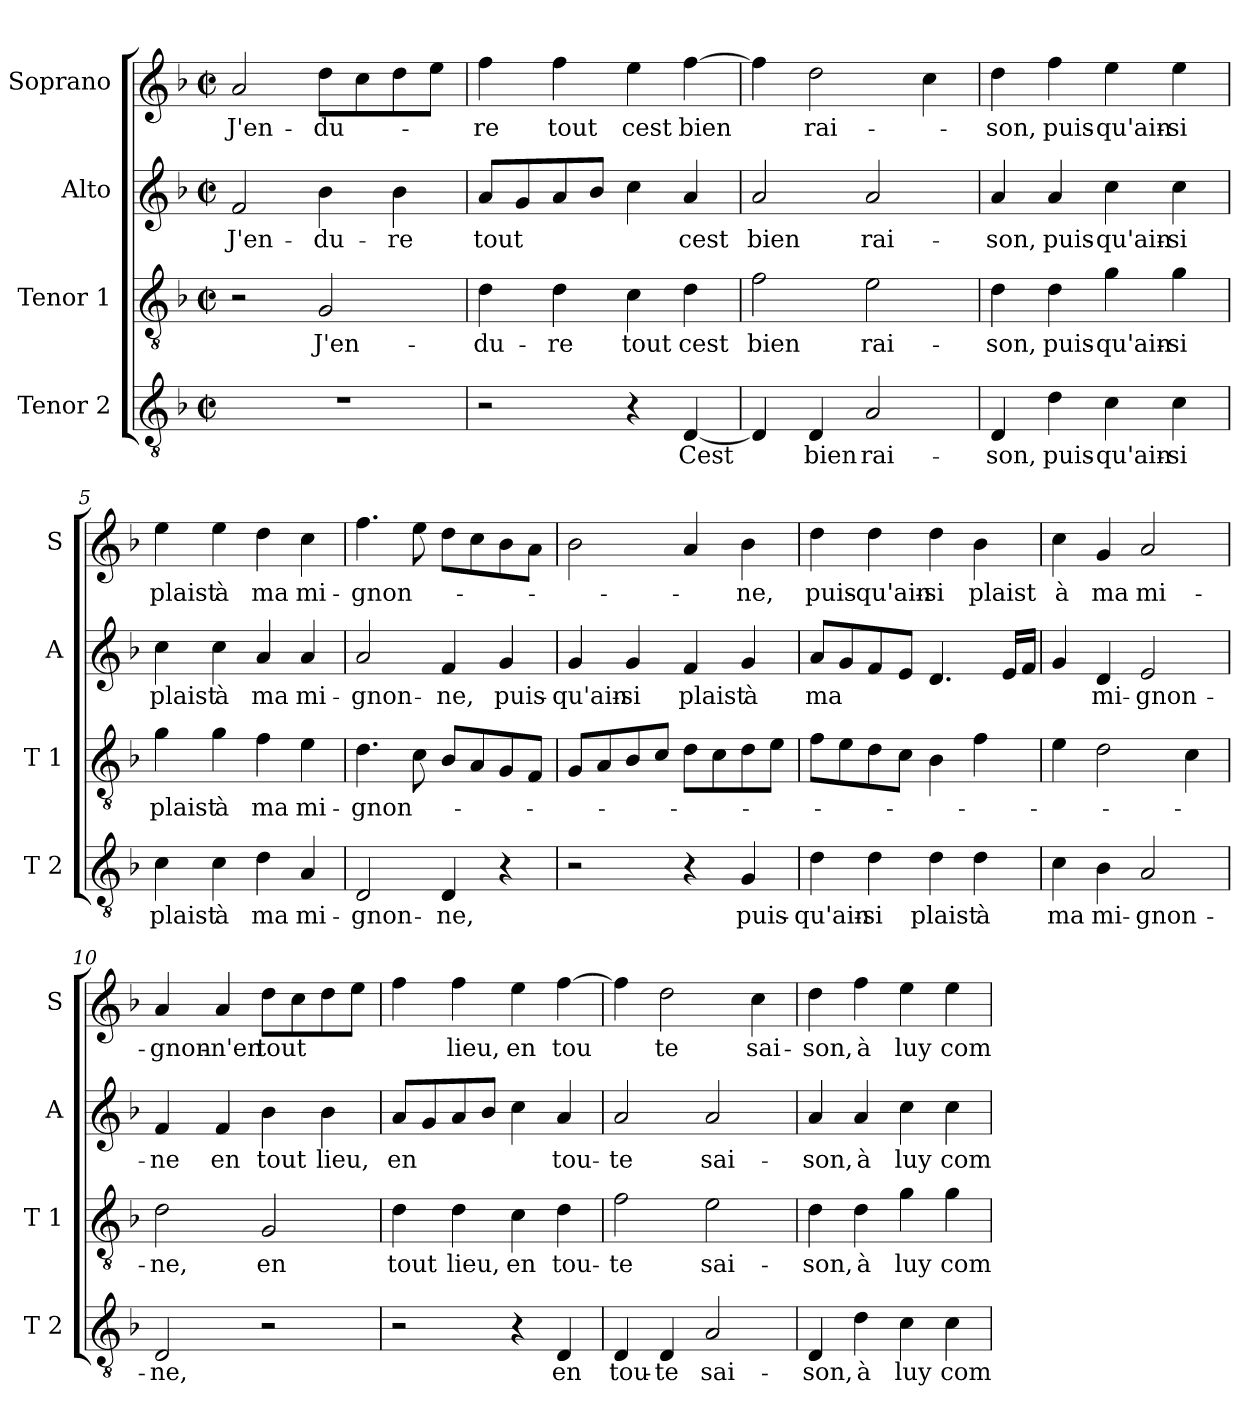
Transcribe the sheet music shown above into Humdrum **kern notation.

**kern	**text	**kern	**text	**kern	**text	**kern	**text
*part4	*part4	*part3	*part3	*part2	*part2	*part1	*part1
*staff4	*staff4	*staff3	*staff3	*staff2	*staff2	*staff1	*staff1
*I"Tenor 2	*	*I"Tenor 1	*	*I"Alto	*	*I"Soprano	*
*I'T 2	*	*I'T 1	*	*I'A	*	*I'S	*
*clefGv2	*	*clefGv2	*	*clefG2	*	*clefG2	*
*k[b-]	*	*k[b-]	*	*k[b-]	*	*k[b-]	*
*F:	*	*F:	*	*F:	*	*F:	*
*M2/2	*	*M2/2	*	*M2/2	*	*M2/2	*
*met(c|)	*	*met(c|)	*	*met(c|)	*	*met(c|)	*
=1	=1	=1	=1	=1	=1	=1	=1
!	!	!	!	!	!LO:LY:b	!	!LO:LY:b
1r	.	2r	.	2f/	J'en-	2a/	J'en-
!	!	!	!LO:LY:b	!	!LO:LY:b	!	!LO:LY:b
.	.	2G/	J'en-	4b-\	-du-	8dd\L	-du-
.	.	.	.	.	.	8cc\	.
!	!	!	!	!	!LO:LY:b	!	!
.	.	.	.	4b-\	-re	8dd\	.
.	.	.	.	.	.	8ee\J	.
=2	=2	=2	=2	=2	=2	=2	=2
!	!	!	!LO:LY:b	!	!LO:LY:b	!	!LO:LY:b
2r	.	4d\	-du-	8a/L	tout	4ff\	-re
.	.	.	.	8g/	.	.	.
!	!	!	!LO:LY:b	!	!	!	!LO:LY:b
.	.	4d\	-re	8a/	.	4ff\	tout
.	.	.	.	8b-/J	.	.	.
!	!	!	!LO:LY:b	!	!	!	!LO:LY:b
4r	.	4c\	tout	4cc\	.	4ee\	cest
!	!LO:LY:b	!	!LO:LY:b	!	!LO:LY:b	!	!LO:LY:b
[4D/	Cest	4d\	cest	4a/	cest	[4ff\	bien
=3	=3	=3	=3	=3	=3	=3	=3
!	!	!	!LO:LY:b	!	!LO:LY:b	!	!
4D/]	.	2f\	bien	2a/	bien	4ff\]	.
!	!LO:LY:b	!	!	!	!	!	!LO:LY:b
4D/	bien	.	.	.	.	2dd\	rai-
!	!LO:LY:b	!	!LO:LY:b	!	!LO:LY:b	!	!
2A/	rai-	2e\	rai-	2a/	rai-	.	.
.	.	.	.	.	.	4cc\	.
=4	=4	=4	=4	=4	=4	=4	=4
!	!LO:LY:b	!	!LO:LY:b	!	!LO:LY:b	!	!LO:LY:b
4D/	-son,	4d\	-son,	4a/	-son,	4dd\	-son,
!	!LO:LY:b	!	!LO:LY:b	!	!LO:LY:b	!	!LO:LY:b
4d\	puis-	4d\	puis-	4a/	puis-	4ff\	puis-
!	!LO:LY:b	!	!LO:LY:b	!	!LO:LY:b	!	!LO:LY:b
4c\	-qu'ain-	4g\	-qu'ain-	4cc\	-qu'ain-	4ee\	-qu'ain-
!	!LO:LY:b	!	!LO:LY:b	!	!LO:LY:b	!	!LO:LY:b
4c\	-si	4g\	-si	4cc\	-si	4ee\	-si
=5	=5	=5	=5	=5	=5	=5	=5
!	!LO:LY:b	!	!LO:LY:b	!	!LO:LY:b	!	!LO:LY:b
4c\	plaist	4g\	plaist	4cc\	plaist	4ee\	plaist
!	!LO:LY:b	!	!LO:LY:b	!	!LO:LY:b	!	!LO:LY:b
4c\	à	4g\	à	4cc\	à	4ee\	à
!	!LO:LY:b	!	!LO:LY:b	!	!LO:LY:b	!	!LO:LY:b
4d\	ma	4f\	ma	4a/	ma	4dd\	ma
!	!LO:LY:b	!	!LO:LY:b	!	!LO:LY:b	!	!LO:LY:b
4A/	mi-	4e\	mi-	4a/	mi-	4cc\	mi-
!!LO:LB:g=z
=6	=6	=6	=6	=6	=6	=6	=6
!	!LO:LY:b	!	!LO:LY:b	!	!LO:LY:b	!	!LO:LY:b
2D/	-gnon-	4.d\	-gnon-	2a/	-gnon-	4.ff\	-gnon-
.	.	8c\	.	.	.	8ee\	.
!	!LO:LY:b	!	!	!	!LO:LY:b	!	!
4D/	-ne,	8B-/L	.	4f/	-ne,	8dd\L	.
.	.	8A/	.	.	.	8cc\	.
!	!	!	!	!	!LO:LY:b	!	!
4r	.	8G/	.	4g/	puis-	8b-\	.
.	.	8F/J	.	.	.	8a\J	.
=7	=7	=7	=7	=7	=7	=7	=7
!	!	!	!	!	!LO:LY:b	!	!
2r	.	8G/L	.	4g/	-qu'ain-	2b-\	.
.	.	8A/	.	.	.	.	.
!	!	!	!	!	!LO:LY:b	!	!
.	.	8B-/	.	4g/	-si	.	.
.	.	8c/J	.	.	.	.	.
!	!	!	!	!	!LO:LY:b	!	!
4r	.	8d\L	.	4f/	plaist	4a/	.
.	.	8c\	.	.	.	.	.
!	!LO:LY:b	!	!	!	!LO:LY:b	!	!LO:LY:b
4G/	puis-	8d\	.	4g/	à	4b-\	-ne,
.	.	8e\J	.	.	.	.	.
=8	=8	=8	=8	=8	=8	=8	=8
!	!LO:LY:b	!	!	!	!LO:LY:b	!	!LO:LY:b
4d\	-qu'ain-	8f\L	.	8a/L	ma	4dd\	puis-
.	.	8e\	.	8g/	.	.	.
!	!LO:LY:b	!	!	!	!	!	!LO:LY:b
4d\	-si	8d\	.	8f/	.	4dd\	-qu'ain-
.	.	8c\J	.	8e/J	.	.	.
!	!LO:LY:b	!	!	!	!	!	!LO:LY:b
4d\	plaist	4B-\	.	4.d/	.	4dd\	-si
!	!LO:LY:b	!	!	!	!	!	!LO:LY:b
4d\	à	4f\	.	.	.	4b-\	plaist
.	.	.	.	16e/LL	.	.	.
.	.	.	.	16f/JJ	.	.	.
=9	=9	=9	=9	=9	=9	=9	=9
!	!LO:LY:b	!	!	!	!	!	!LO:LY:b
4c\	ma	4e\	.	4g/	.	4cc\	à
!	!LO:LY:b	!	!	!	!LO:LY:b	!	!LO:LY:b
4B-\	mi-	2d\	.	4d/	mi-	4g/	ma
!	!LO:LY:b	!	!	!	!LO:LY:b	!	!LO:LY:b
2A/	-gnon-	.	.	2e/	-gnon-	2a/	mi-
.	.	4c\	.	.	.	.	.
=10	=10	=10	=10	=10	=10	=10	=10
!	!LO:LY:b	!	!LO:LY:b	!	!LO:LY:b	!	!LO:LY:b
2D/	-ne,	2d\	-ne,	4f/	-ne	4a/	-gnon-
!	!	!	!	!	!LO:LY:b	!	!LO:LY:b
.	.	.	.	4f/	en	4a/	-n'en
!	!	!	!LO:LY:b	!	!LO:LY:b	!	!LO:LY:b
2r	.	2G/	en	4b-\	tout	8dd\L	tout
.	.	.	.	.	.	8cc\	.
!	!	!	!	!	!LO:LY:b	!	!
.	.	.	.	4b-\	lieu,	8dd\	.
.	.	.	.	.	.	8ee\J	.
!!LO:PB:g=z
=11	=11	=11	=11	=11	=11	=11	=11
!	!	!	!LO:LY:b	!	!LO:LY:b	!	!
2r	.	4d\	tout	8a/L	en	4ff\	.
.	.	.	.	8g/	.	.	.
!	!	!	!LO:LY:b	!	!	!	!LO:LY:b
.	.	4d\	lieu,	8a/	.	4ff\	lieu,
.	.	.	.	8b-/J	.	.	.
!	!	!	!LO:LY:b	!	!	!	!LO:LY:b
4r	.	4c\	en	4cc\	.	4ee\	en
!	!LO:LY:b	!	!LO:LY:b	!	!LO:LY:b	!	!LO:LY:b
4D/	en	4d\	tou-	4a/	tou-	[4ff\	tou
=12	=12	=12	=12	=12	=12	=12	=12
!	!LO:LY:b	!	!LO:LY:b	!	!LO:LY:b	!	!
4D/	tou-	2f\	-te	2a/	-te	4ff\]	.
!	!LO:LY:b	!	!	!	!	!	!LO:LY:b
4D/	-te	.	.	.	.	2dd\	te
!	!LO:LY:b	!	!LO:LY:b	!	!LO:LY:b	!	!
2A/	sai-	2e\	sai-	2a/	sai-	.	.
!	!	!	!	!	!	!	!LO:LY:b
.	.	.	.	.	.	4cc\	sai-
=13	=13	=13	=13	=13	=13	=13	=13
!	!LO:LY:b	!	!LO:LY:b	!	!LO:LY:b	!	!LO:LY:b
4D/	-son,	4d\	-son,	4a/	-son,	4dd\	-son,
!	!LO:LY:b	!	!LO:LY:b	!	!LO:LY:b	!	!LO:LY:b
4d\	à	4d\	à	4a/	à	4ff\	à
!	!LO:LY:b	!	!LO:LY:b	!	!LO:LY:b	!	!LO:LY:b
4c\	luy	4g\	luy	4cc\	luy	4ee\	luy
!	!LO:LY:b	!	!LO:LY:b	!	!LO:LY:b	!	!LO:LY:b
4c\	com-	4g\	com-	4cc\	com-	4ee\	com-
=	=	=	=	=	=	=	=
*-	*-	*-	*-	*-	*-	*-	*-
